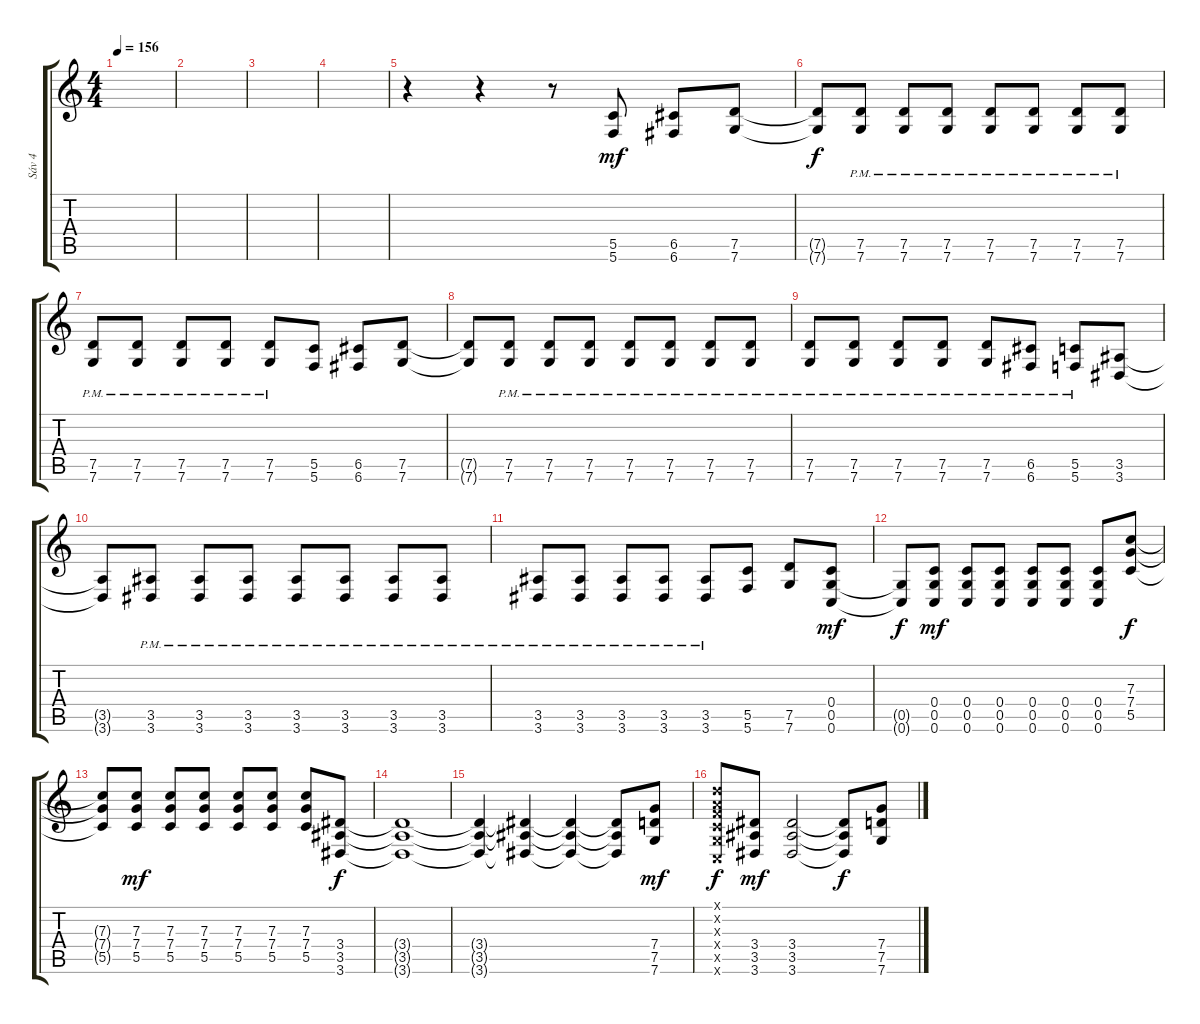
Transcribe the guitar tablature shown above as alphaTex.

\track ("Sáv 4" "Sáv 4") {instrument distortionguitar}
\staff {score tabs}
\tuning (D4 A3 F3 C3 G2 C2) {hide}
\ts (4 4)
\tempo 156
\clef g2
\ks c
|
|
|
|
r.4 r.4 r.8 (5.5 5.6).8{dy mf} (6.5 6.6).8 (7.5 7.6).8 |
(7.5{t} 7.6{t}).8{dy f} (7.5{pm} 7.6).8 (7.5{pm} 7.6).8 (7.5{pm} 7.6).8 (7.5{pm} 7.6).8 (7.5{pm} 7.6).8 (7.5{pm} 7.6).8 (7.5{pm} 7.6).8 |
(7.5{pm} 7.6).8 (7.5{pm} 7.6).8 (7.5{pm} 7.6).8 (7.5{pm} 7.6).8 (7.5{pm} 7.6).8 (5.5 5.6).8 (6.5 6.6).8 (7.5 7.6).8 |
(7.5{t} 7.6{t}).8 (7.5{pm} 7.6).8 (7.5{pm} 7.6).8 (7.5{pm} 7.6).8 (7.5{pm} 7.6).8 (7.5{pm} 7.6).8 (7.5{pm} 7.6).8 (7.5{pm} 7.6).8 |
(7.5{pm} 7.6).8 (7.5{pm} 7.6).8 (7.5{pm} 7.6).8 (7.5{pm} 7.6).8 (7.5{pm} 7.6).8 (6.5{pm} 6.6).8 (5.5{pm} 5.6).8 (3.5 3.6).8 |
(3.5{t} 3.6{t}).8 (3.5{pm} 3.6).8 (3.5{pm} 3.6).8 (3.5{pm} 3.6).8 (3.5{pm} 3.6).8 (3.5{pm} 3.6).8 (3.5{pm} 3.6).8 (3.5{pm} 3.6).8 |
(3.5{pm} 3.6).8 (3.5{pm} 3.6).8 (3.5{pm} 3.6).8 (3.5{pm} 3.6).8 (3.5{pm} 3.6).8 (5.5 5.6).8 (7.5 7.6).8 (0.4 0.5 0.6).8{dy mf} |
(0.5{t} 0.6{t}).8{dy f} (0.4 0.5 0.6).8{dy mf} (0.4 0.5 0.6).8 (0.4 0.5 0.6).8 (0.4 0.5 0.6).8 (0.4 0.5 0.6).8 (0.4 0.5 0.6).8 (7.3 7.4 5.5).8{dy f} |
(7.3{t} 7.4{t} 5.5{t}).8 (7.3 7.4 5.5).8{dy mf} (7.3 7.4 5.5).8 (7.3 7.4 5.5).8 (7.3 7.4 5.5).8 (7.3 7.4 5.5).8 (7.3 7.4 5.5).8 (3.4 3.5 3.6).8{dy f} |
(3.4{t} 3.5{t} 3.6{t}).1 |
(3.4{t} 3.5{t} 3.6{t}).4 (3.4{t} 3.5{t} 3.6{t}).4 (3.4{t} 3.5{t} 3.6{t}).4 (3.4{t} 3.5{t} 3.6{t}).8 (7.4 7.5 7.6).8{dy mf} |
(0.1{x} 0.2{x} 0.3{x} 0.4{x} 0.5{x} 0.6{x}).8{dy f} (3.4 3.5 3.6).8{dy mf} (3.4 3.5 3.6).2 (3.4{t} 3.5{t} 3.6{t}).8{dy f} (7.4 7.5 7.6).8
